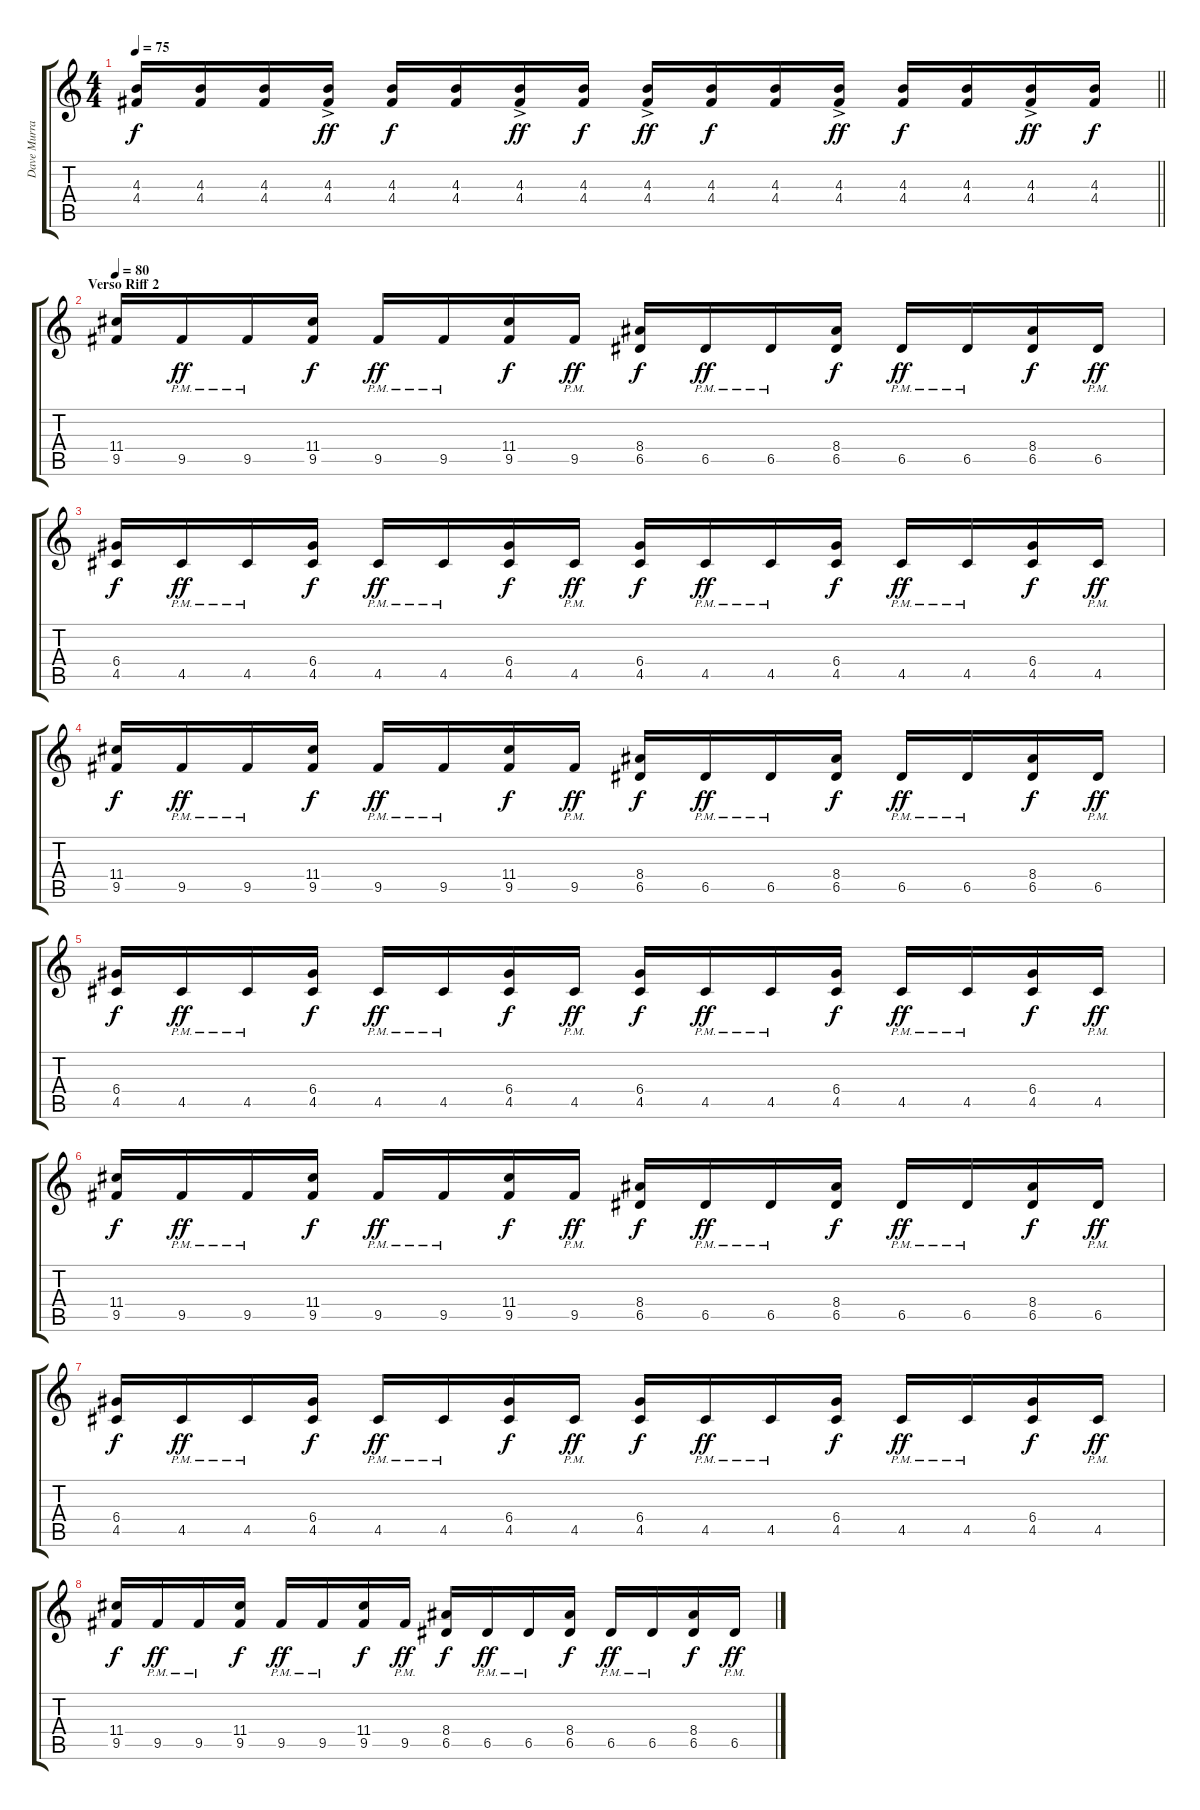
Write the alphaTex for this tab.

\track ("Dave Murray" "Dave Murra") {instrument distortionguitar}
\staff {score tabs}
\tuning (E4 B3 G3 D3 A2 E2) {hide}
\ts (4 4)
\tempo 75
\clef g2
\barLineRight lightlight
\ks c
(4.3 4.4).16{dy f} (4.3 4.4).16 (4.3 4.4).16 (4.3{ac} 4.4{ac}).16{dy ff} (4.3 4.4).16{dy f} (4.3 4.4).16 (4.3{ac} 4.4{ac}).16{dy ff} (4.3 4.4).16{dy f} (4.3{ac} 4.4{ac}).16{dy ff} (4.3 4.4).16{dy f} (4.3 4.4).16 (4.3{ac} 4.4{ac}).16{dy ff} (4.3 4.4).16{dy f} (4.3 4.4).16 (4.3{ac} 4.4{ac}).16{dy ff} (4.3 4.4).16{dy f} |
\section ("" "Verso Riff 2")
\tempo 80
(11.4 9.5).16{instrument distortionguitar} 9.5{pm}.16{dy ff} 9.5{pm}.16 (11.4 9.5).16{dy f} 9.5{pm}.16{dy ff} 9.5{pm}.16 (11.4 9.5).16{dy f} 9.5{pm}.16{dy ff} (8.4 6.5).16{dy f} 6.5{pm}.16{dy ff} 6.5{pm}.16 (8.4 6.5).16{dy f} 6.5{pm}.16{dy ff} 6.5{pm}.16 (8.4 6.5).16{dy f} 6.5{pm}.16{dy ff} |
(6.4 4.5).16{dy f} 4.5{pm}.16{dy ff} 4.5{pm}.16 (6.4 4.5).16{dy f} 4.5{pm}.16{dy ff} 4.5{pm}.16 (6.4 4.5).16{dy f} 4.5{pm}.16{dy ff} (6.4 4.5).16{dy f} 4.5{pm}.16{dy ff} 4.5{pm}.16 (6.4 4.5).16{dy f} 4.5{pm}.16{dy ff} 4.5{pm}.16 (6.4 4.5).16{dy f} 4.5{pm}.16{dy ff} |
(11.4 9.5).16{dy f} 9.5{pm}.16{dy ff} 9.5{pm}.16 (11.4 9.5).16{dy f} 9.5{pm}.16{dy ff} 9.5{pm}.16 (11.4 9.5).16{dy f} 9.5{pm}.16{dy ff} (8.4 6.5).16{dy f} 6.5{pm}.16{dy ff} 6.5{pm}.16 (8.4 6.5).16{dy f} 6.5{pm}.16{dy ff} 6.5{pm}.16 (8.4 6.5).16{dy f} 6.5{pm}.16{dy ff} |
(6.4 4.5).16{dy f} 4.5{pm}.16{dy ff} 4.5{pm}.16 (6.4 4.5).16{dy f} 4.5{pm}.16{dy ff} 4.5{pm}.16 (6.4 4.5).16{dy f} 4.5{pm}.16{dy ff} (6.4 4.5).16{dy f} 4.5{pm}.16{dy ff} 4.5{pm}.16 (6.4 4.5).16{dy f} 4.5{pm}.16{dy ff} 4.5{pm}.16 (6.4 4.5).16{dy f} 4.5{pm}.16{dy ff} |
(11.4 9.5).16{dy f} 9.5{pm}.16{dy ff} 9.5{pm}.16 (11.4 9.5).16{dy f} 9.5{pm}.16{dy ff} 9.5{pm}.16 (11.4 9.5).16{dy f} 9.5{pm}.16{dy ff} (8.4 6.5).16{dy f} 6.5{pm}.16{dy ff} 6.5{pm}.16 (8.4 6.5).16{dy f} 6.5{pm}.16{dy ff} 6.5{pm}.16 (8.4 6.5).16{dy f} 6.5{pm}.16{dy ff} |
(6.4 4.5).16{dy f} 4.5{pm}.16{dy ff} 4.5{pm}.16 (6.4 4.5).16{dy f} 4.5{pm}.16{dy ff} 4.5{pm}.16 (6.4 4.5).16{dy f} 4.5{pm}.16{dy ff} (6.4 4.5).16{dy f} 4.5{pm}.16{dy ff} 4.5{pm}.16 (6.4 4.5).16{dy f} 4.5{pm}.16{dy ff} 4.5{pm}.16 (6.4 4.5).16{dy f} 4.5{pm}.16{dy ff} |
(11.4 9.5).16{dy f} 9.5{pm}.16{dy ff} 9.5{pm}.16 (11.4 9.5).16{dy f} 9.5{pm}.16{dy ff} 9.5{pm}.16 (11.4 9.5).16{dy f} 9.5{pm}.16{dy ff} (8.4 6.5).16{dy f} 6.5{pm}.16{dy ff} 6.5{pm}.16 (8.4 6.5).16{dy f} 6.5{pm}.16{dy ff} 6.5{pm}.16 (8.4 6.5).16{dy f} 6.5{pm}.16{dy ff}
